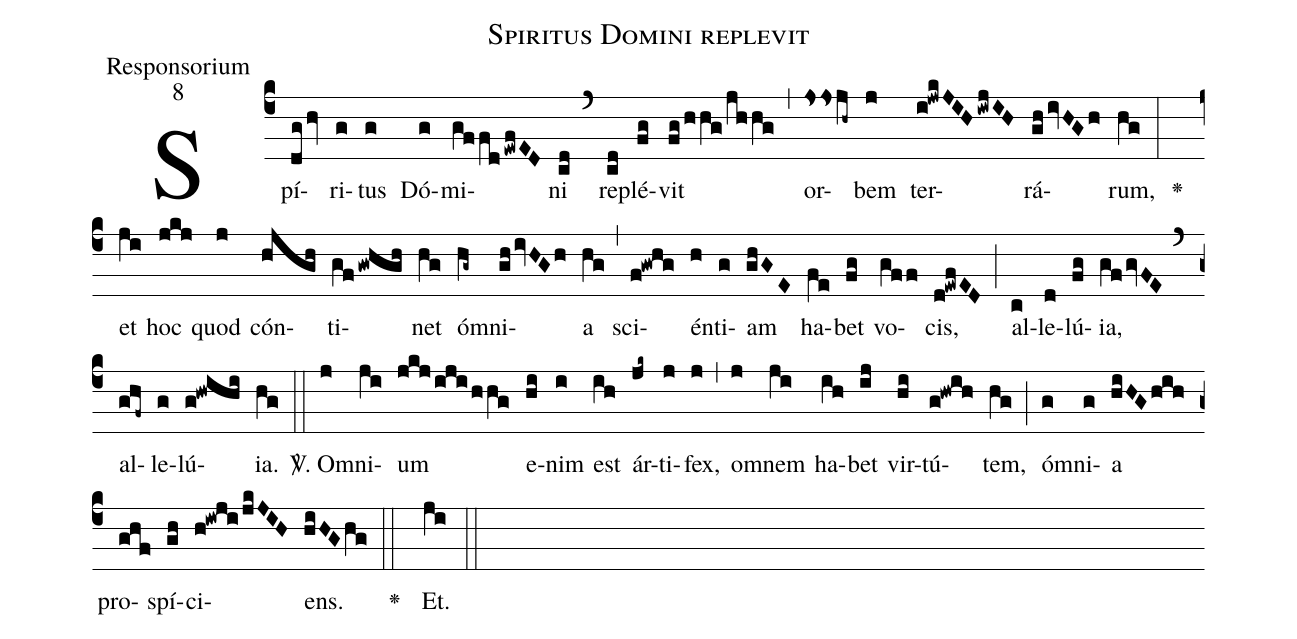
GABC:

name:Spiritus Domini replevit;
office-part:Responsorium;
mode:8;
%%
(c4)Spí(dghv)ri(g)tus(g) Dó(g)mi(gf/fdewfED)ni(cd) (`) re(cd)plé(fg)vit(fg/hhg/jh/hg) (,) or(jssjh~)bem(j) ter(i!jwkJIHiwjIH)rá(ghivHGh)rum,(hg) (:)
<v>\greheightstar</v>()
et(ji) hoc(jkj) quod(j) cón(hjgh)ti(gfgwhgh)net(hg) óm(hg~)ni(ghivHGh)a(hg) (,) sci(f!gwhg)én(h)ti(g)am(ghGE) ha(fe)bet(fg) vo(gff)cis,(d!ewfED) (;) al(c)le(d)lú(fg)ia,(gfgvFE) (`) al(ghf~)le(g)lú(g!hwihi)ia.(hg) (::)

<sp>V/</sp>.
Om(j)ni(ji)um(jkj/iji/hhg) e(hi)nim(i) est(ih) ár(jk~)ti(j)fex,(j) (,) om(j)nem(ji) ha(ih)bet(ij) vir(hi)tú(g!hwih)tem,(hg) (;) óm(g)ni(g)a(hiHGhih) pro(ghf)spí(gh)ci(h!iwji/jkJIH)ens.(hiHGhg) (::)

<v>\greheightstar</v>() Et.(ji) (::)
